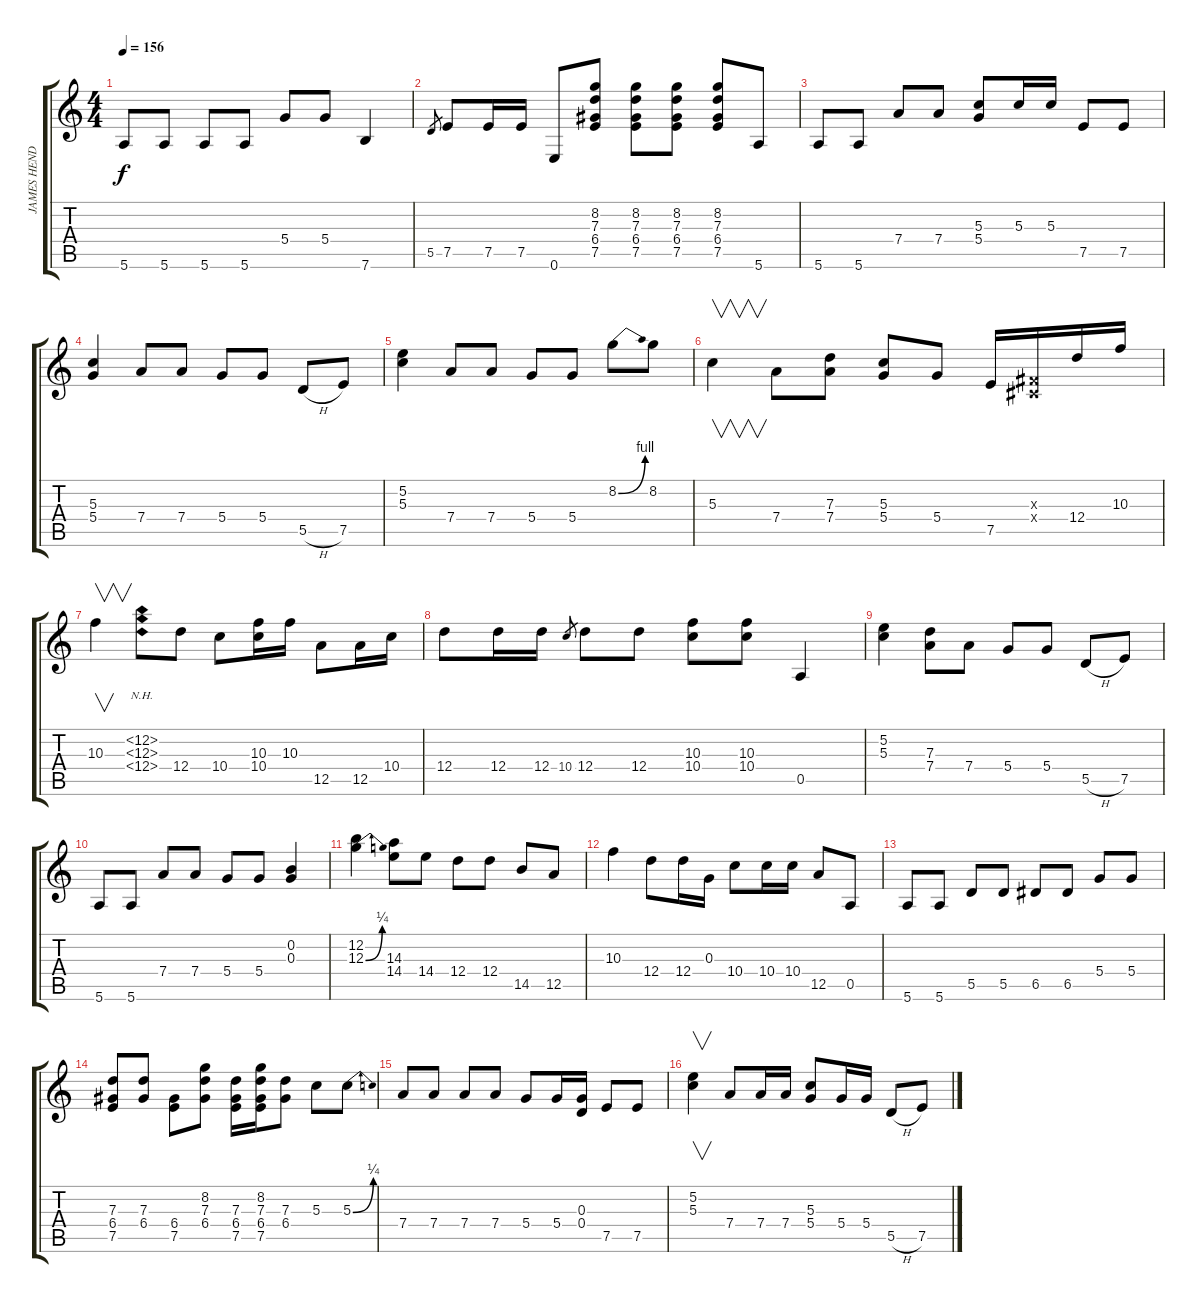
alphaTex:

\track ("JAMES HENDRIX" "JAMES HEND") {instrument distortionguitar}
\staff {score tabs}
\tuning (E4 B3 G3 D3 A2 E2) {hide}
\ts (4 4)
\tempo 156
\clef g2
\ks c
5.6.8{dy f} 5.6.8 5.6.8 5.6.8 5.4.8 5.4.8 7.6.4 |
5.5.8{gr} 7.5.8 7.5.16 7.5.16 0.6.8 (8.2 7.3 6.4 7.5).8 (8.2 7.3 6.4 7.5).8 (8.2 7.3 6.4 7.5).8 (8.2 7.3 6.4 7.5).8 5.6.8 |
5.6.8 5.6.8 7.4.8 7.4.8 (5.3 5.4).8 5.3.16 5.3.16 7.5.8 7.5.8 |
(5.3 5.4).4 7.4.8 7.4.8 5.4.8 5.4.8 5.5{h}.8 7.5.8 |
(5.2 5.3).4 7.4.8 7.4.8 5.4.8 5.4.8 8.2{be (bend 0 0 60 4)}.8 8.2.8 |
5.3.4{v} 7.4.8 (7.3 7.4).8 (5.3 5.4).8 5.4.8 7.5.16 (-1.3{x} -1.4{x}).16 12.4.16 10.3.16 |
10.3.4{v} (12.2{nh} 12.3{nh} 12.4{nh}).8 12.4.8 10.4.8 (10.3 10.4).16 10.3.16 12.5.8 12.5.16 10.4.16 |
12.4.8 12.4.16 12.4.16 10.4.8{gr} 12.4.8 12.4.8 (10.3 10.4).8 (10.3 10.4).8 0.5.4 |
(5.2 5.3).4 (7.3 7.4).8 7.4.8 5.4.8 5.4.8 5.5{h}.8 7.5.8 |
5.6.8 5.6.8 7.4.8 7.4.8 5.4.8 5.4.8 (0.2 0.3).4 |
(12.2 12.3{be (bend 0 0 60 1)}).4 (14.3 14.4).8 14.4.8 12.4.8 12.4.8 14.5.8 12.5.8 |
10.3.4 12.4.8 12.4.16 0.3.16 10.4.8 10.4.16 10.4.16 12.5.8 0.5.8 |
5.6.8 5.6.8 5.5.8 5.5.8 6.5.8 6.5.8 5.4.8 5.4.8 |
(7.3 6.4 7.5).8 (7.3 6.4).8 (6.4 7.5).8 (8.2 7.3 6.4).8 (7.3 6.4 7.5).16 (8.2 7.3 6.4 7.5).16 (7.3 6.4).8 5.3.8 5.3{be (bend 0 0 60 1)}.8 |
7.4.8 7.4.8 7.4.8 7.4.8 5.4.8 5.4.16 (0.3 0.4).16 7.5.8 7.5.8 |
(5.2 5.3).4{v} 7.4.8 7.4.16 7.4.16 (5.3 5.4).8 5.4.16 5.4.16 5.5{h}.8 7.5.8
